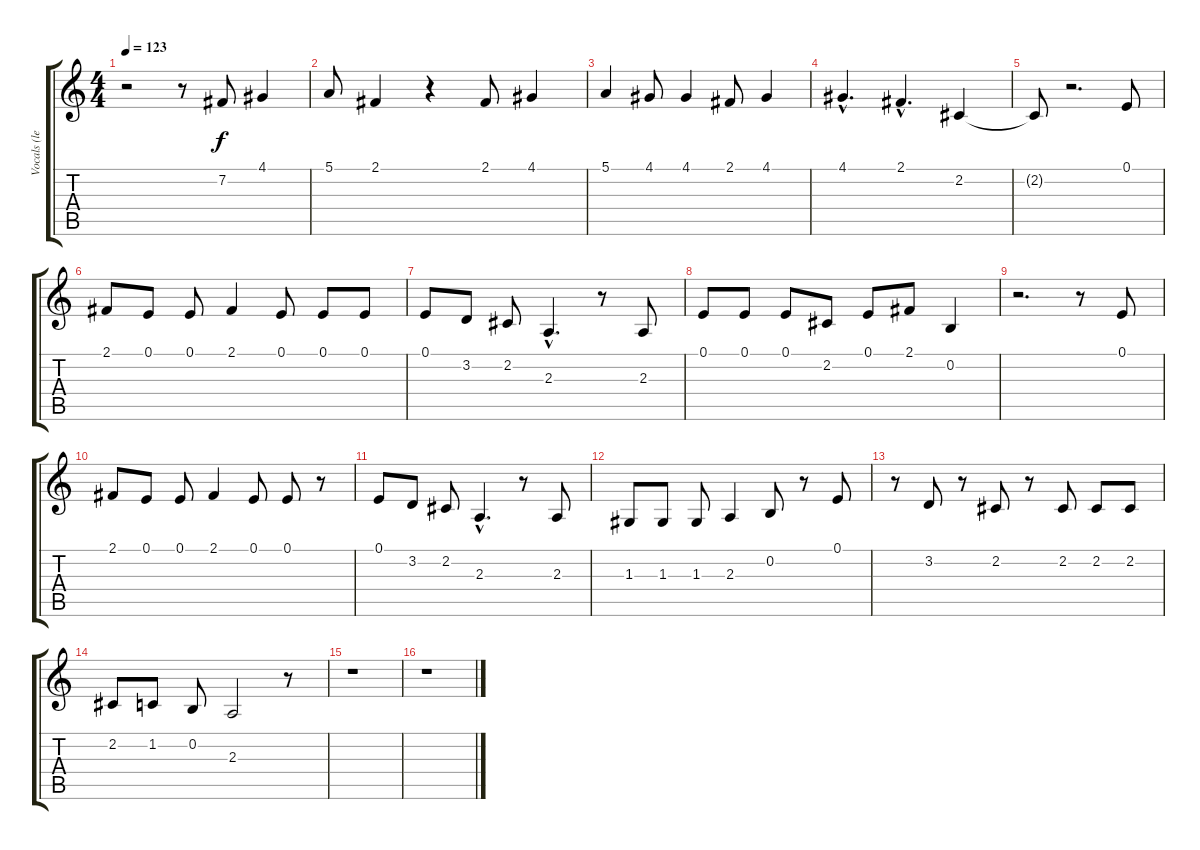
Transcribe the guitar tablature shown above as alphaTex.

\track ("Vocals (lead 2)     " "Vocals (le") {instrument lead2sawtooth}
\staff {score tabs}
\tuning (E4 B3 G3 D3 A2 E2) {hide}
\ts (4 4)
\tempo 123
\clef g2
\ks c
r.2{dy f} r.8 7.2.8 4.1.4 |
5.1.8 2.1.4 r.4 2.1.8 4.1.4 |
5.1.4 4.1.8 4.1.4 2.1.8 4.1.4 |
4.1{hac}.4{d} 2.1{hac}.4{d} 2.2.4 |
2.2{t}.8 r.2{d} 0.1.8 |
2.1.8 0.1.8 0.1.8 2.1.4 0.1.8 0.1.8 0.1.8 |
0.1.8 3.2.8 2.2.8 2.3{hac}.4{d} r.8 2.3.8 |
0.1.8 0.1.8 0.1.8 2.2.8 0.1.8 2.1.8 0.2.4 |
r.2{d} r.8 0.1.8 |
2.1.8 0.1.8 0.1.8 2.1.4 0.1.8 0.1.8 r.8 |
0.1.8 3.2.8 2.2.8 2.3{hac}.4{d} r.8 2.3.8 |
1.3.8 1.3.8 1.3.8 2.3.4 0.2.8 r.8 0.1.8 |
r.8 3.2.8 r.8 2.2.8 r.8 2.2.8 2.2.8 2.2.8 |
2.2.8 1.2.8 0.2.8 2.3.2 r.8 |
r.1 |
r.1
